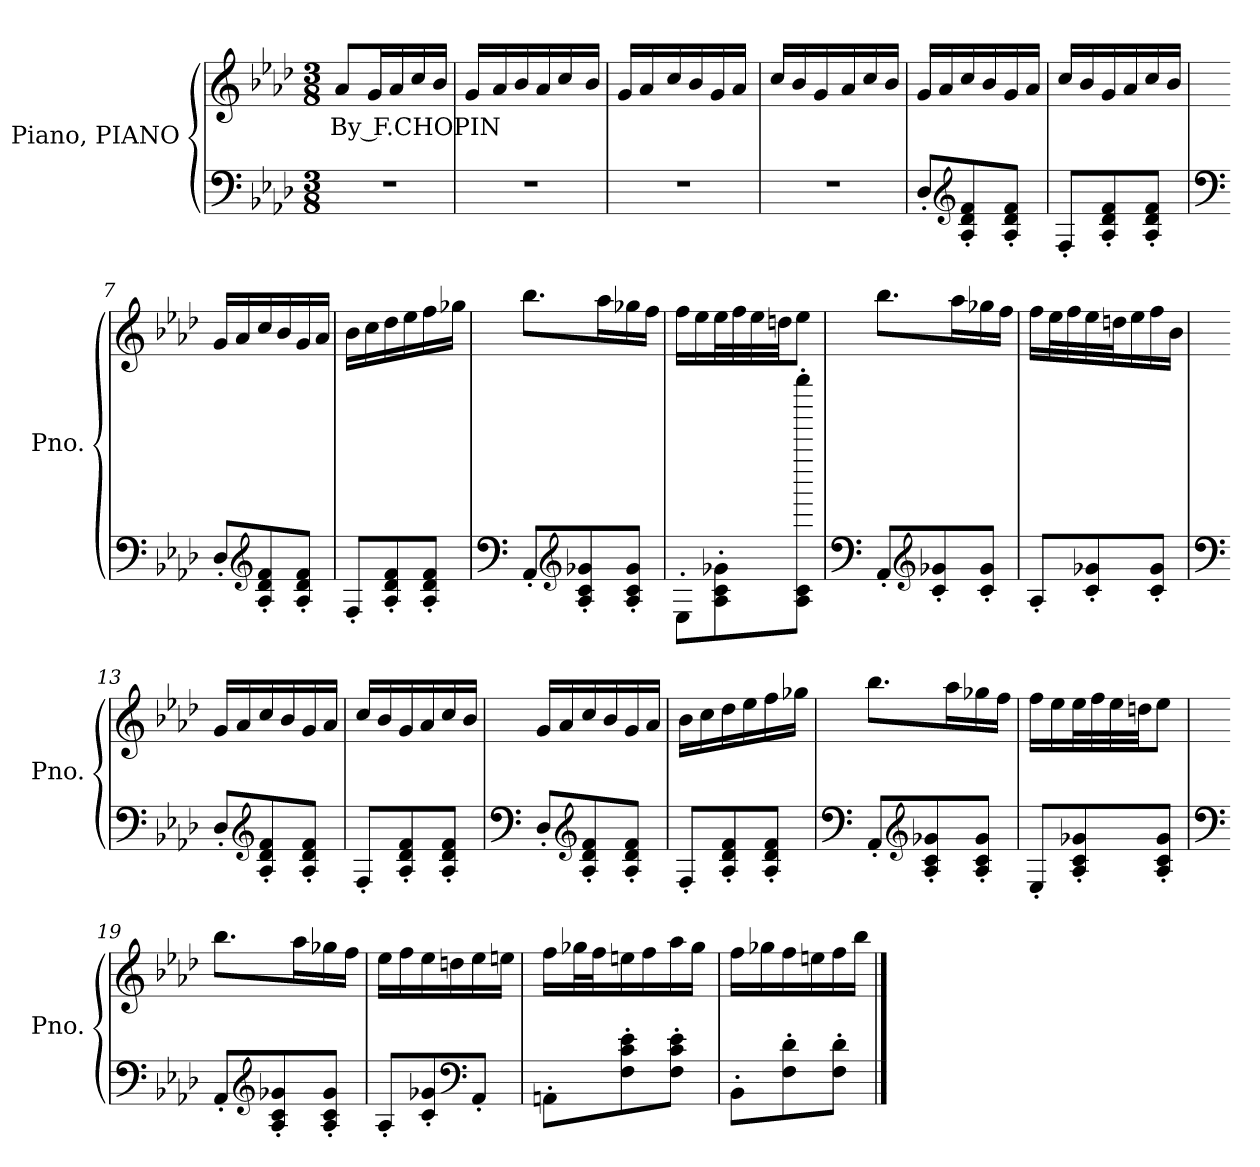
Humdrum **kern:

**kern	**kern	**text
*part1	*part1	*part1
*staff2	*staff1	*staff1
*I"Piano, PIANO	*	*
*I'Pno.	*	*
*clefF4	*clefG2	*
*k[b-e-a-d-]	*k[b-e-a-d-]	*
*M3/8	*M3/8	*
*MM141	*MM141	*
=1	=1	=1
!	!	!LO:LY:b
4.r	8a-/L	By F.CHOPIN
.	16g/L	.
.	16a-/	.
.	16cc/	.
.	16b-/JJ	.
=2	=2	=2
*	*^	*
4.r	16g/LL	32ryy	.
*	*MM142	*	*
.	.	4ryy	.
.	16a-/	.	.
.	16b-/	.	.
.	16a-/	.	.
*	*MM143	*	*
.	16cc/	.	.
.	.	16.ryy	.
.	16b-/JJ	.	.
=3	=3	=3	=3
4.r	16g/LL	16.ryy	.
.	16a-/	.	.
*	*MM144	*	*
.	.	4ryy	.
.	16cc/	.	.
.	16b-/	.	.
.	16g/	.	.
*	*MM145	*	*
.	16a-/JJ	.	.
.	.	32ryy	.
=4	=4	=4	=4
4.r	16cc/LL	8ryy	.
.	16b-/	.	.
.	16g/	32ryy	.
*	*MM146	*	*
.	.	8..ryy	.
.	16a-/	.	.
.	16cc/	.	.
.	16b-/JJ	.	.
*	*v	*v	*
=5	=5	=5
*	*MM147	*
8D-'/L	16g/LL	.
.	16a-/	.
*clefG2	*	*
8A-/' 8d-/' 8f/'	16cc/	.
.	16b-/	.
8A-/' 8d-/' 8f/'J	16g/	.
.	16a-/JJ	.
=6	=6	=6
8F'/L	16cc/LL	.
.	16b-/	.
8A-/' 8d-/' 8f/'	16g/	.
.	16a-/	.
8A-/' 8d-/' 8f/'J	16cc/	.
.	16b-/JJ	.
!!LO:LB:g=z
=7	=7	=7
*clefF4	*	*
8D-'/L	16g/LL	.
.	16a-/	.
*clefG2	*	*
8A-/' 8d-/' 8f/'	16cc/	.
.	16b-/	.
8A-/' 8d-/' 8f/'J	16g/	.
.	16a-/JJ	.
=8	=8	=8
8F'/L	16b-\LL	.
.	16cc\	.
8A-/' 8d-/' 8f/'	16dd-\	.
.	16ee-\	.
8A-/' 8d-/' 8f/'J	16ff\	.
.	16gg-X\JJ	.
=9	=9	=9
*clefF4	*	*
*	*MM138	*
8AA-'/L	8.bb-\L	.
*clefG2	*	*
8A-/' 8c/' 8g-X/'	.	.
.	16aa-\L	.
8A-/' 8c/' 8g-/'J	16gg-X\	.
.	16ff\JJ	.
=10	=10	=10
*	*MM139	*
8E-'\L	16ff\LL	.
.	16ee-\	.
8A-\' 8c\' 8g-X\'	32ee-\L	.
.	32ff\	.
.	32ee-\	.
.	32ddn\JJ	.
8A-\' 8c\' 8gggggg\'J	8ee-\J	.
=11	=11	=11
*clefF4	*	*
*	*MM136	*
8AA-'/L	8.bb-\L	.
*clefG2	*	*
8c/' 8g-X/'	.	.
.	16aa-\L	.
8c/' 8g-/'J	16gg-X\	.
.	16ff\JJ	.
!!LO:LB:g=z
=12	=12	=12
*	*MM139	*
8A-'/L	16ff\LL	.
.	32ee-\L	.
.	32ff\	.
8c/' 8g-X/'	32ee-\	.
.	32ddn\J	.
.	16ee-\	.
8c/' 8g-/'J	16ff\	.
.	16b-\JJ	.
=13	=13	=13
*clefF4	*	*
*	*MM145	*
8D-'/L	16g/LL	.
.	16a-/	.
*clefG2	*	*
8A-/' 8d-/' 8f/'	16cc/	.
.	16b-/	.
8A-/' 8d-/' 8f/'J	16g/	.
.	16a-/JJ	.
=14	=14	=14
*	*MM147	*
8F'/L	16cc/LL	.
.	16b-/	.
8A-/' 8d-/' 8f/'	16g/	.
.	16a-/	.
8A-/' 8d-/' 8f/'J	16cc/	.
.	16b-/JJ	.
=15	=15	=15
*clefF4	*	*
8D-'/L	16g/LL	.
.	16a-/	.
*clefG2	*	*
8A-/' 8d-/' 8f/'	16cc/	.
.	16b-/	.
8A-/' 8d-/' 8f/'J	16g/	.
.	16a-/JJ	.
=16	=16	=16
8F'/L	16b-\LL	.
.	16cc\	.
8A-/' 8d-/' 8f/'	16dd-\	.
.	16ee-\	.
8A-/' 8d-/' 8f/'J	16ff\	.
.	16gg-X\JJ	.
=17	=17	=17
*clefF4	*	*
*	*MM138	*
8AA-'/L	8.bb-\L	.
*clefG2	*	*
8A-/' 8c/' 8g-X/'	.	.
.	16aa-\L	.
8A-/' 8c/' 8g-/'J	16gg-X\	.
.	16ff\JJ	.
!!LO:LB:g=z
=18	=18	=18
*	*MM141	*
8E-'/L	16ff\LL	.
.	16ee-\	.
8A-/' 8c/' 8g-X/'	32ee-\L	.
.	32ff\	.
.	32ee-\	.
.	32ddn\JJ	.
8A-/' 8c/' 8g-/'J	8ee-\J	.
=19	=19	=19
*clefF4	*	*
*	*MM138	*
8AA-'/L	8.bb-\L	.
*clefG2	*	*
8A-/' 8c/' 8g-X/'	.	.
.	16aa-\L	.
8A-/' 8c/' 8g-/'J	16gg-X\	.
.	16ff\JJ	.
=20	=20	=20
8A-'/L	16ee-\LL	.
.	16ff\	.
8c/' 8g-X/'	16ee-\	.
.	16ddn\	.
*clefF4	*	*
8AA-'/J	16ee-\	.
.	16een\JJ	.
=21	=21	=21
*	*MM147	*
*	*^	*
8AAn'\L	16ff\LL	8..ryy	.
.	32gg-X\L	.	.
.	32ff\J	.	.
8F\' 8c\' 8e-\'	16een\	.	.
.	16ff\	.	.
*	*MM148	*	*
.	.	8ryy	.
8F\' 8c\' 8e-\'J	16aa-\	.	.
.	16gg-\JJ	.	.
.	.	32ryy	.
*	*v	*v	*
=22	=22	=22
8BB-'\L	16ff\LL	.
*	*MM149	*
.	16gg-X\	.
8F\' 8d-\'	16ff\	.
.	16een\	.
*	*MM150	*
8F\' 8d-\'J	16ff\	.
.	16bb-\JJ	.
==	==	==
*-	*-	*-
